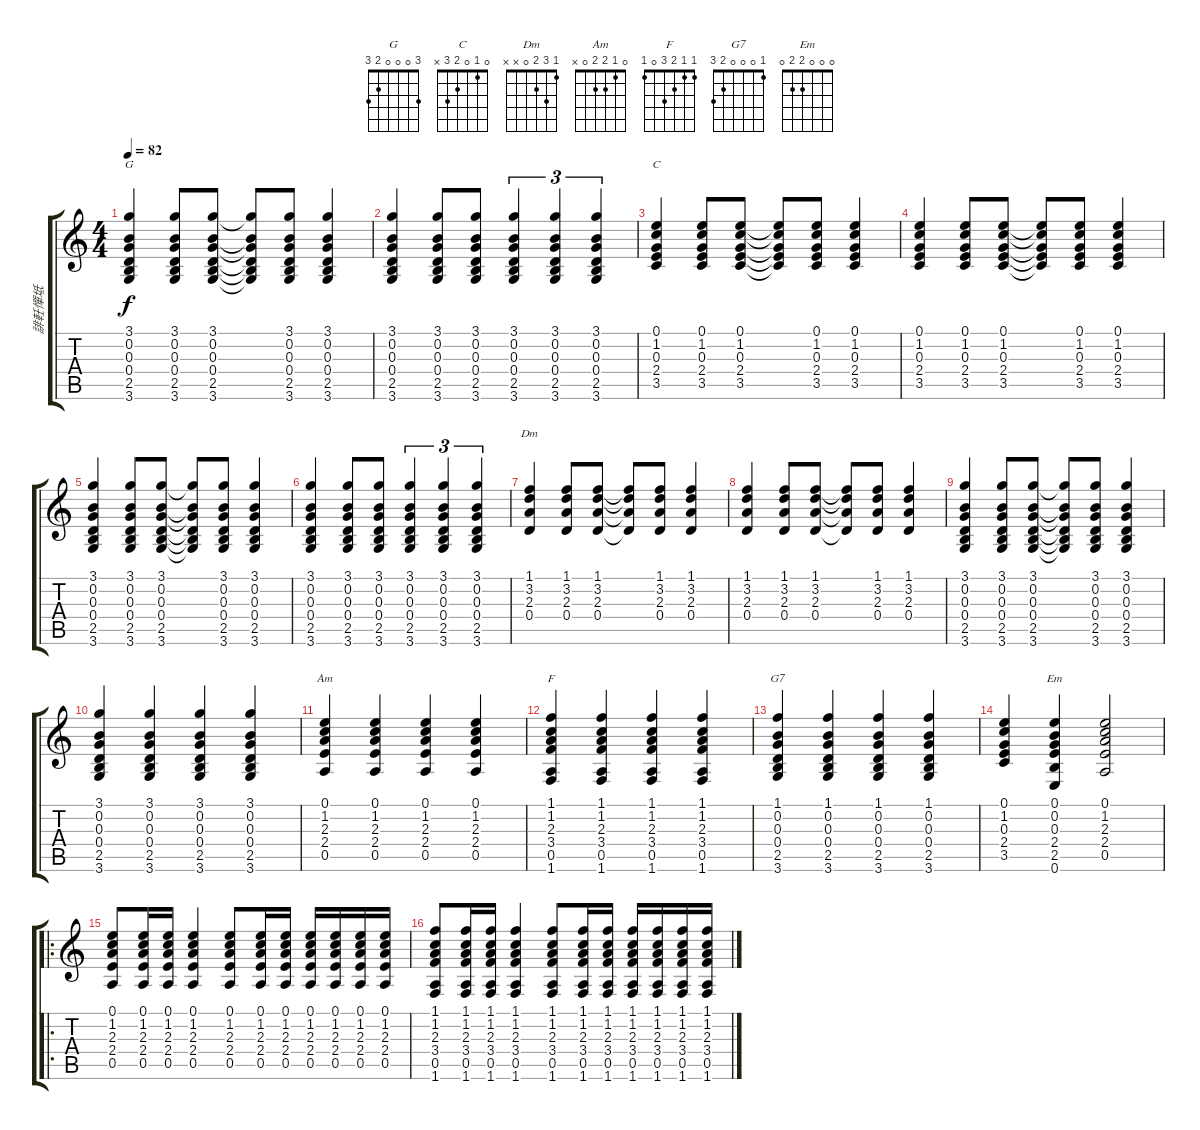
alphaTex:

\track ("誹軠憚坻" "誹軠憚坻") {instrument acousticguitarnylon}
\staff {score tabs}
\tuning (E4 B3 G3 D3 A2 E2) {hide}
\chord ("G" 3 0 0 0 2 3)
\chord ("C" 0 1 0 2 3 x)
\chord ("Dm" 1 3 2 0 x x)
\chord ("Am" 0 1 2 2 0 x)
\chord ("F" 1 1 2 3 0 1)
\chord ("G7" 1 0 0 0 2 3)
\chord ("Em" 0 0 0 2 2 0)
\ts (4 4)
\tempo 82
\clef g2
\ks c
(3.1 0.2 0.3 0.4 2.5 3.6).4{ch "G" dy f} (3.1 0.2 0.3 0.4 2.5 3.6).8 (3.1 0.2 0.3 0.4 2.5 3.6).8 (3.1{t} 0.2{t} 0.3{t} 0.4{t} 2.5{t} 3.6{t}).8 (3.1 0.2 0.3 0.4 2.5 3.6).8 (3.1 0.2 0.3 0.4 2.5 3.6).4 |
(3.1 0.2 0.3 0.4 2.5 3.6).4 (3.1 0.2 0.3 0.4 2.5 3.6).8 (3.1 0.2 0.3 0.4 2.5 3.6).8 (3.1 0.2 0.3 0.4 2.5 3.6).4{tu (3 2)} (3.1 0.2 0.3 0.4 2.5 3.6).4{tu (3 2)} (3.1 0.2 0.3 0.4 2.5 3.6).4{tu (3 2)} |
(0.1 1.2 0.3 2.4 3.5).4{ch "C"} (0.1 1.2 0.3 2.4 3.5).8 (0.1 1.2 0.3 2.4 3.5).8 (0.1{t} 1.2{t} 0.3{t} 2.4{t} 3.5{t}).8 (0.1 1.2 0.3 2.4 3.5).8 (0.1 1.2 0.3 2.4 3.5).4 |
(0.1 1.2 0.3 2.4 3.5).4 (0.1 1.2 0.3 2.4 3.5).8 (0.1 1.2 0.3 2.4 3.5).8 (0.1{t} 1.2{t} 0.3{t} 2.4{t} 3.5{t}).8 (0.1 1.2 0.3 2.4 3.5).8 (0.1 1.2 0.3 2.4 3.5).4 |
(3.1 0.2 0.3 0.4 2.5 3.6).4 (3.1 0.2 0.3 0.4 2.5 3.6).8 (3.1 0.2 0.3 0.4 2.5 3.6).8 (3.1{t} 0.2{t} 0.3{t} 0.4{t} 2.5{t} 3.6{t}).8 (3.1 0.2 0.3 0.4 2.5 3.6).8 (3.1 0.2 0.3 0.4 2.5 3.6).4 |
(3.1 0.2 0.3 0.4 2.5 3.6).4 (3.1 0.2 0.3 0.4 2.5 3.6).8 (3.1 0.2 0.3 0.4 2.5 3.6).8 (3.1 0.2 0.3 0.4 2.5 3.6).4{tu (3 2)} (3.1 0.2 0.3 0.4 2.5 3.6).4{tu (3 2)} (3.1 0.2 0.3 0.4 2.5 3.6).4{tu (3 2)} |
(1.1 3.2 2.3 0.4).4{ch "Dm"} (1.1 3.2 2.3 0.4).8 (1.1 3.2 2.3 0.4).8 (1.1{t} 3.2{t} 2.3{t} 0.4{t}).8 (1.1 3.2 2.3 0.4).8 (1.1 3.2 2.3 0.4).4 |
(1.1 3.2 2.3 0.4).4 (1.1 3.2 2.3 0.4).8 (1.1 3.2 2.3 0.4).8 (1.1{t} 3.2{t} 2.3{t} 0.4{t}).8 (1.1 3.2 2.3 0.4).8 (1.1 3.2 2.3 0.4).4 |
(3.1 0.2 0.3 0.4 2.5 3.6).4 (3.1 0.2 0.3 0.4 2.5 3.6).8 (3.1 0.2 0.3 0.4 2.5 3.6).8 (3.1{t} 0.2{t} 0.3{t} 0.4{t} 2.5{t} 3.6{t}).8 (3.1 0.2 0.3 0.4 2.5 3.6).8 (3.1 0.2 0.3 0.4 2.5 3.6).4 |
(3.1 0.2 0.3 0.4 2.5 3.6).4 (3.1 0.2 0.3 0.4 2.5 3.6).4 (3.1 0.2 0.3 0.4 2.5 3.6).4 (3.1 0.2 0.3 0.4 2.5 3.6).4 |
(0.1 1.2 2.3 2.4 0.5).4{ch "Am"} (0.1 1.2 2.3 2.4 0.5).4 (0.1 1.2 2.3 2.4 0.5).4 (0.1 1.2 2.3 2.4 0.5).4 |
(1.1 1.2 2.3 3.4 0.5 1.6).4{ch "F"} (1.1 1.2 2.3 3.4 0.5 1.6).4 (1.1 1.2 2.3 3.4 0.5 1.6).4 (1.1 1.2 2.3 3.4 0.5 1.6).4 |
(1.1 0.2 0.3 0.4 2.5 3.6).4{ch "G7"} (1.1 0.2 0.3 0.4 2.5 3.6).4 (1.1 0.2 0.3 0.4 2.5 3.6).4 (1.1 0.2 0.3 0.4 2.5 3.6).4 |
(0.1 1.2 0.3 2.4 3.5).4 (0.1 0.2 0.3 2.4 2.5 0.6).4{ch "Em"} (0.1 1.2 2.3 2.4 0.5).2 |
\ro
(0.1 1.2 2.3 2.4 0.5).8 (0.1 1.2 2.3 2.4 0.5).16 (0.1 1.2 2.3 2.4 0.5).16 (0.1 1.2 2.3 2.4 0.5).4 (0.1 1.2 2.3 2.4 0.5).8 (0.1 1.2 2.3 2.4 0.5).16 (0.1 1.2 2.3 2.4 0.5).16 (0.1 1.2 2.3 2.4 0.5).16 (0.1 1.2 2.3 2.4 0.5).16 (0.1 1.2 2.3 2.4 0.5).16 (0.1 1.2 2.3 2.4 0.5).16 |
(1.1 1.2 2.3 3.4 0.5 1.6).8 (1.1 1.2 2.3 3.4 0.5 1.6).16 (1.1 1.2 2.3 3.4 0.5 1.6).16 (1.1 1.2 2.3 3.4 0.5 1.6).4 (1.1 1.2 2.3 3.4 0.5 1.6).8 (1.1 1.2 2.3 3.4 0.5 1.6).16 (1.1 1.2 2.3 3.4 0.5 1.6).16 (1.1 1.2 2.3 3.4 0.5 1.6).16 (1.1 1.2 2.3 3.4 0.5 1.6).16 (1.1 1.2 2.3 3.4 0.5 1.6).16 (1.1 1.2 2.3 3.4 0.5 1.6).16
